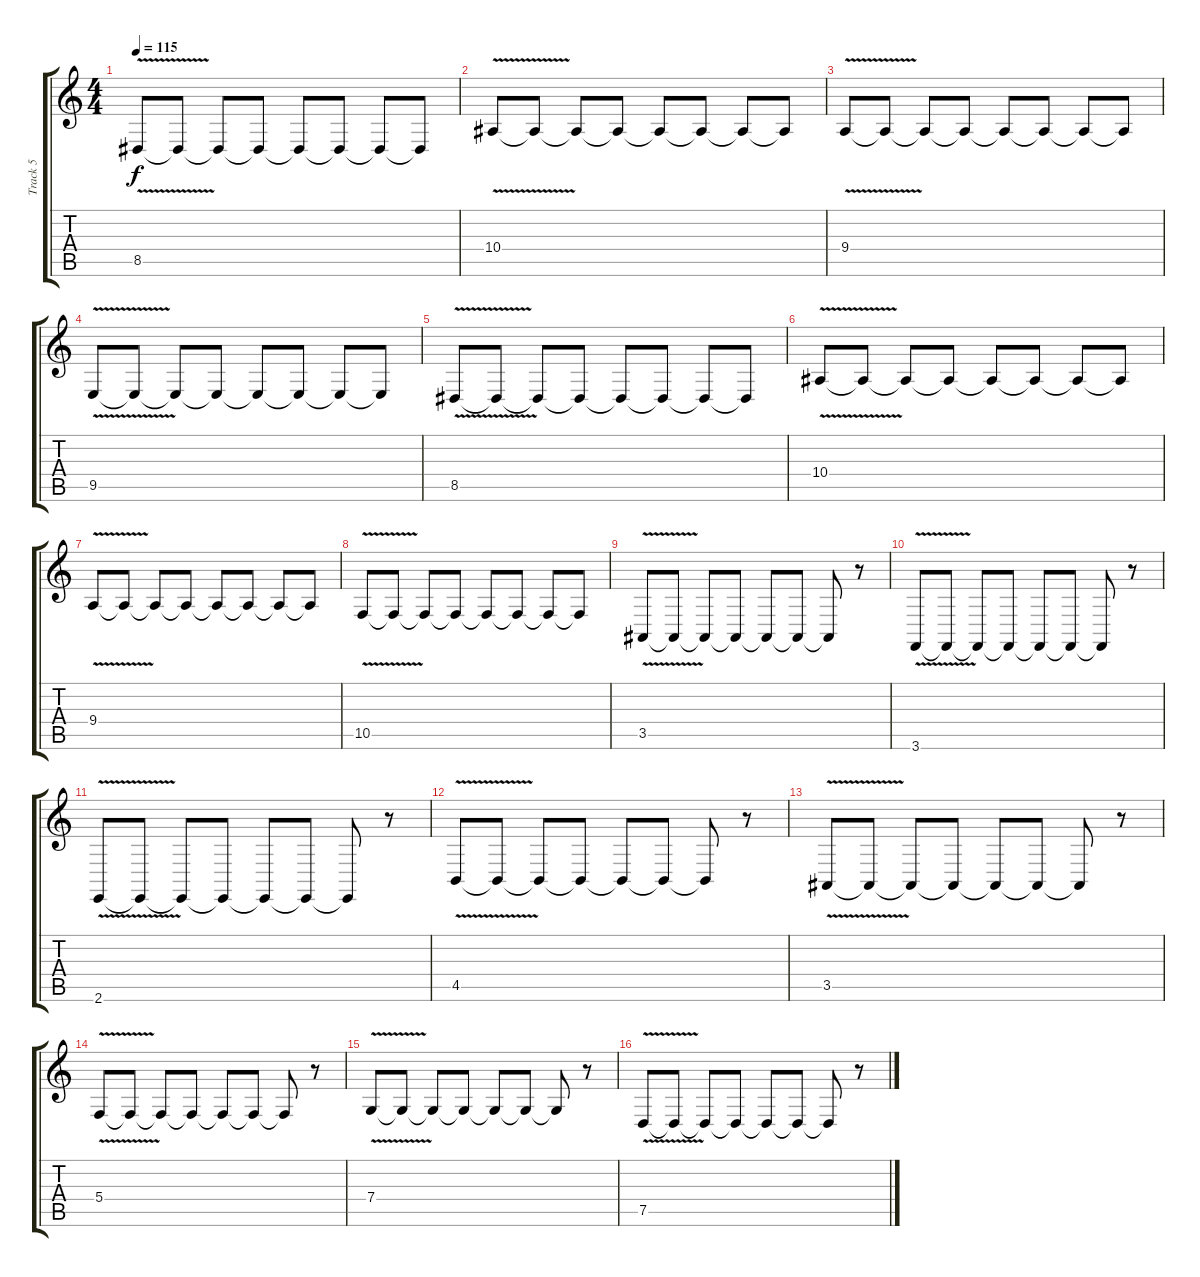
\track ("Track 5" "Track 5") {instrument trumpet}
\staff {score tabs}
\tuning (D4 A3 F3 C3 G2 D2) {hide}
\ts (4 4)
\tempo 115
\clef g2
\ks c
8.5{v}.8{dy f} 8.5{t}.8 8.5{t}.8 8.5{t}.8 8.5{t}.8 8.5{t}.8 8.5{t}.8 8.5{t}.8 |
10.4{v}.8 10.4{t}.8 10.4{t}.8 10.4{t}.8 10.4{t}.8 10.4{t}.8 10.4{t}.8 10.4{t}.8 |
9.4{v}.8 9.4{t}.8 9.4{t}.8 9.4{t}.8 9.4{t}.8 9.4{t}.8 9.4{t}.8 9.4{t}.8 |
9.5{v}.8 9.5{t}.8 9.5{t}.8 9.5{t}.8 9.5{t}.8 9.5{t}.8 9.5{t}.8 9.5{t}.8 |
8.5{v}.8 8.5{t}.8 8.5{t}.8 8.5{t}.8 8.5{t}.8 8.5{t}.8 8.5{t}.8 8.5{t}.8 |
10.4{v}.8 10.4{t}.8 10.4{t}.8 10.4{t}.8 10.4{t}.8 10.4{t}.8 10.4{t}.8 10.4{t}.8 |
9.4{v}.8 9.4{t}.8 9.4{t}.8 9.4{t}.8 9.4{t}.8 9.4{t}.8 9.4{t}.8 9.4{t}.8 |
10.5{v}.8 10.5{t}.8 10.5{t}.8 10.5{t}.8 10.5{t}.8 10.5{t}.8 10.5{t}.8 10.5{t}.8 |
3.5{v}.8 3.5{t}.8 3.5{t}.8 3.5{t}.8 3.5{t}.8 3.5{t}.8 3.5{t}.8 r.8 |
3.6{v}.8 3.6{t}.8 3.6{t}.8 3.6{t}.8 3.6{t}.8 3.6{t}.8 3.6{t}.8 r.8 |
2.6{v}.8 2.6{t}.8 2.6{t}.8 2.6{t}.8 2.6{t}.8 2.6{t}.8 2.6{t}.8 r.8 |
4.5{v}.8 4.5{t}.8 4.5{t}.8 4.5{t}.8 4.5{t}.8 4.5{t}.8 4.5{t}.8 r.8 |
3.5{v}.8 3.5{t}.8 3.5{t}.8 3.5{t}.8 3.5{t}.8 3.5{t}.8 3.5{t}.8 r.8 |
5.4{v}.8 5.4{t}.8 5.4{t}.8 5.4{t}.8 5.4{t}.8 5.4{t}.8 5.4{t}.8 r.8 |
7.4{v}.8 7.4{t}.8 7.4{t}.8 7.4{t}.8 7.4{t}.8 7.4{t}.8 7.4{t}.8 r.8 |
7.5{v}.8 7.5{t}.8 7.5{t}.8 7.5{t}.8 7.5{t}.8 7.5{t}.8 7.5{t}.8 r.8
